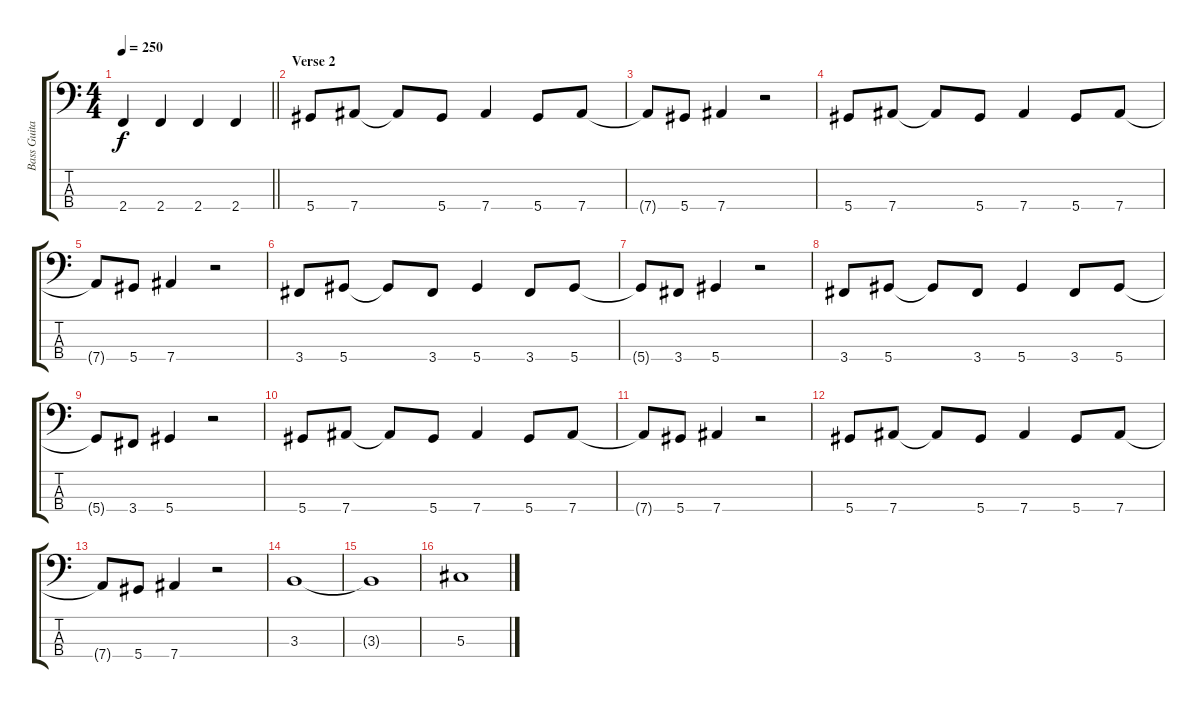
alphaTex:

\track ("Bass Guitar" "Bass Guita") {instrument electricbassfinger}
\staff {score tabs}
\tuning (Gb2 Db2 Ab1 Eb1) {hide}
\ts (4 4)
\tempo 250
\clef f4
\barLineRight lightlight
\ks c
2.4.4{dy f} 2.4.4 2.4.4 2.4.4 |
\section ("" "Verse 2")
5.4.8 7.4.8 7.4{t}.8 5.4.8 7.4.4 5.4.8 7.4.8 |
7.4{t}.8 5.4.8 7.4.4 r.2 |
5.4.8 7.4.8 7.4{t}.8 5.4.8 7.4.4 5.4.8 7.4.8 |
7.4{t}.8 5.4.8 7.4.4 r.2 |
3.4.8 5.4.8 5.4{t}.8 3.4.8 5.4.4 3.4.8 5.4.8 |
5.4{t}.8 3.4.8 5.4.4 r.2 |
3.4.8 5.4.8 5.4{t}.8 3.4.8 5.4.4 3.4.8 5.4.8 |
5.4{t}.8 3.4.8 5.4.4 r.2 |
5.4.8 7.4.8 7.4{t}.8 5.4.8 7.4.4 5.4.8 7.4.8 |
7.4{t}.8 5.4.8 7.4.4 r.2 |
5.4.8 7.4.8 7.4{t}.8 5.4.8 7.4.4 5.4.8 7.4.8 |
7.4{t}.8 5.4.8 7.4.4 r.2 |
3.3.1 |
3.3{t}.1 |
5.3.1
